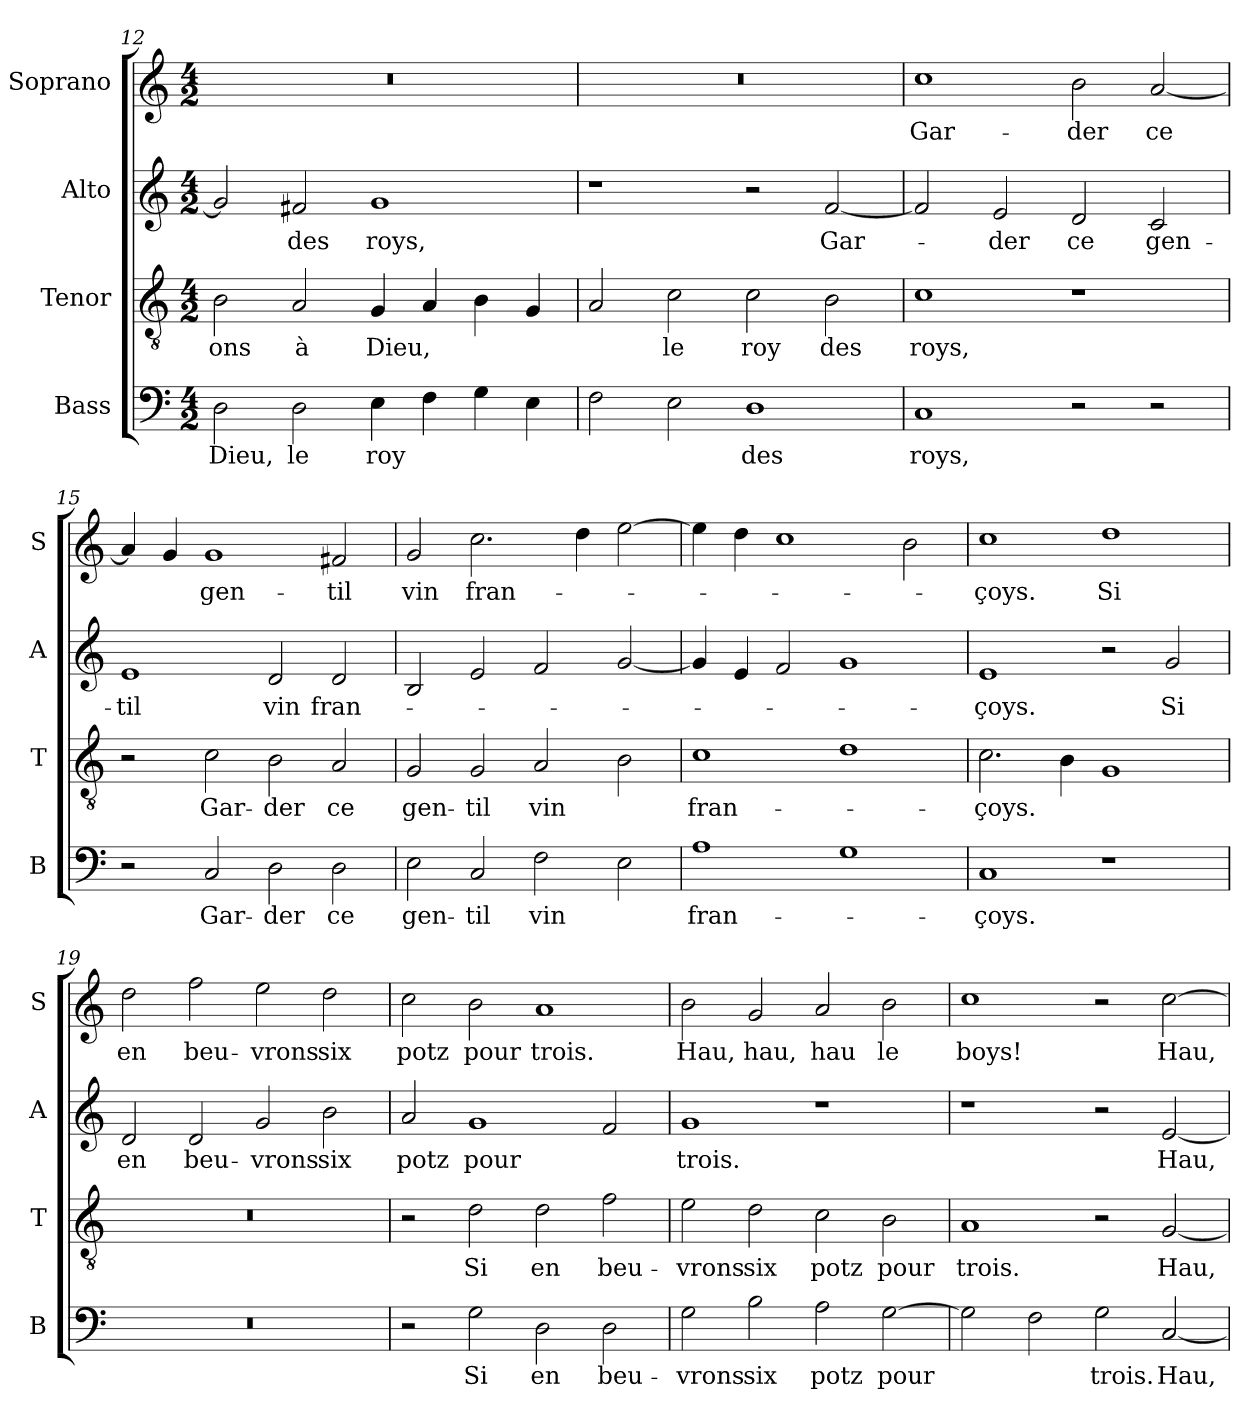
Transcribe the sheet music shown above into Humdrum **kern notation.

**kern	**text	**kern	**text	**kern	**text	**kern	**text
*part4	*part4	*part3	*part3	*part2	*part2	*part1	*part1
*staff4	*staff4	*staff3	*staff3	*staff2	*staff2	*staff1	*staff1
*I"Bass	*	*I"Tenor	*	*I"Alto	*	*I"Soprano	*
*I'B	*	*I'T	*	*I'A	*	*I'S	*
*clefF4	*	*clefGv2	*	*clefG2	*	*clefG2	*
*k[]	*	*k[]	*	*k[]	*	*k[]	*
*C:	*	*C:	*	*C:	*	*C:	*
*M4/2	*	*M4/2	*	*M4/2	*	*M4/2	*
=12	=12	=12	=12	=12	=12	=12	=12
!	!LO:LY:b	!	!LO:LY:b	!	!	!	!
2D\	Dieu,	2B\	-ons	2g/]	.	0r	.
!	!LO:LY:b	!	!LO:LY:b	!	!LO:LY:b	!	!
2D\	le	2A/	à	2f#X/	des	.	.
!	!LO:LY:b	!	!LO:LY:b	!	!LO:LY:b	!	!
4E\	roy	4G/	Dieu,	1g	roys,	.	.
4F\	.	4A/	.	.	.	.	.
4G\	.	4B\	.	.	.	.	.
4E\	.	4G/	.	.	.	.	.
=13	=13	=13	=13	=13	=13	=13	=13
2F\	.	2A/	.	1r	.	0r	.
!	!	!	!LO:LY:b	!	!	!	!
2E\	.	2c\	le	.	.	.	.
!	!LO:LY:b	!	!LO:LY:b	!	!	!	!
1D	des	2c\	roy	2r	.	.	.
!	!	!	!LO:LY:b	!	!LO:LY:b	!	!
.	.	2B\	des	[2f/	Gar-	.	.
!!LO:PB:g=z
=14	=14	=14	=14	=14	=14	=14	=14
!	!LO:LY:b	!	!LO:LY:b	!	!	!	!LO:LY:b
1C	roys,	1c	roys,	2f/]	.	1cc	Gar-
!	!	!	!	!	!LO:LY:b	!	!
.	.	.	.	2e/	-der	.	.
!	!	!	!	!	!LO:LY:b	!	!LO:LY:b
2r	.	1r	.	2d/	ce	2b\	-der
!	!	!	!	!	!LO:LY:b	!	!LO:LY:b
2r	.	.	.	2c/	gen-	[2a/	ce
=15	=15	=15	=15	=15	=15	=15	=15
!	!	!	!	!	!LO:LY:b	!	!
2r	.	2r	.	1e	-til	4a/]	.
.	.	.	.	.	.	4g/	.
!	!LO:LY:b	!	!LO:LY:b	!	!	!	!LO:LY:b
2C/	Gar-	2c\	Gar-	.	.	1g	gen-
!	!LO:LY:b	!	!LO:LY:b	!	!LO:LY:b	!	!
2D\	-der	2B\	-der	2d/	vin	.	.
!	!LO:LY:b	!	!LO:LY:b	!	!LO:LY:b	!	!LO:LY:b
2D\	ce	2A/	ce	2d/	fran-	2f#X/	-til
=16	=16	=16	=16	=16	=16	=16	=16
!	!LO:LY:b	!	!LO:LY:b	!	!	!	!LO:LY:b
2E\	gen-	2G/	gen-	2B/	.	2g/	vin
!	!LO:LY:b	!	!LO:LY:b	!	!	!	!LO:LY:b
2C/	-til	2G/	-til	2e/	.	2.cc\	fran-
!	!LO:LY:b	!	!LO:LY:b	!	!	!	!
2F\	vin	2A/	vin	2f/	.	.	.
.	.	.	.	.	.	4dd\	.
2E\	.	2B\	.	[2g/	.	[2ee\	.
=17	=17	=17	=17	=17	=17	=17	=17
!	!LO:LY:b	!	!LO:LY:b	!	!	!	!
1A	fran-	1c	fran-	4g/]	.	4ee\]	.
.	.	.	.	4e/	.	4dd\	.
.	.	.	.	2f/	.	1cc	.
1G	.	1d	.	1g	.	.	.
.	.	.	.	.	.	2b\	.
!!LO:LB:g=z
=18	=18	=18	=18	=18	=18	=18	=18
!	!LO:LY:b	!	!LO:LY:b	!	!LO:LY:b	!	!LO:LY:b
1C	-çoys.	2.c\	-çoys.	1e	-çoys.	1cc	-çoys.
.	.	4B\	.	.	.	.	.
!	!	!	!	!	!	!	!LO:LY:b
1r	.	1G	.	2r	.	1dd	Si
!	!	!	!	!	!LO:LY:b	!	!
.	.	.	.	2g/	Si	.	.
=19	=19	=19	=19	=19	=19	=19	=19
!	!	!	!	!	!LO:LY:b	!	!LO:LY:b
0r	.	0r	.	2d/	en	2dd\	en
!	!	!	!	!	!LO:LY:b	!	!LO:LY:b
.	.	.	.	2d/	beu-	2ff\	beu-
!	!	!	!	!	!LO:LY:b	!	!LO:LY:b
.	.	.	.	2g/	-vrons	2ee\	-vrons
!	!	!	!	!	!LO:LY:b	!	!LO:LY:b
.	.	.	.	2b\	six	2dd\	six
=20	=20	=20	=20	=20	=20	=20	=20
!	!	!	!	!	!LO:LY:b	!	!LO:LY:b
2r	.	2r	.	2a/	potz	2cc\	potz
!	!LO:LY:b	!	!LO:LY:b	!	!LO:LY:b	!	!LO:LY:b
2G\	Si	2d\	Si	1g	pour	2b\	pour
!	!LO:LY:b	!	!LO:LY:b	!	!	!	!LO:LY:b
2D\	en	2d\	en	.	.	1a	trois.
!	!LO:LY:b	!	!LO:LY:b	!	!	!	!
2D\	beu-	2f\	beu-	2f/	.	.	.
=21	=21	=21	=21	=21	=21	=21	=21
!	!LO:LY:b	!	!LO:LY:b	!	!LO:LY:b	!	!LO:LY:b
2G\	-vrons	2e\	-vrons	1g	trois.	2b\	Hau,
!	!LO:LY:b	!	!LO:LY:b	!	!	!	!LO:LY:b
2B\	six	2d\	six	.	.	2g/	hau,
!	!LO:LY:b	!	!LO:LY:b	!	!	!	!LO:LY:b
2A\	potz	2c\	potz	1r	.	2a/	hau
!	!LO:LY:b	!	!LO:LY:b	!	!	!	!LO:LY:b
[2G\	pour	2B\	pour	.	.	2b\	le
!!LO:LB:g=z
=22	=22	=22	=22	=22	=22	=22	=22
!	!	!	!LO:LY:b	!	!	!	!LO:LY:b
2G\]	.	1A	trois.	1r	.	1cc	boys!
2F\	.	.	.	.	.	.	.
!	!LO:LY:b	!	!	!	!	!	!
2G\	trois.	2rc	.	2r	.	2r	.
!	!LO:LY:b	!	!LO:LY:b	!	!LO:LY:b	!	!LO:LY:b
[2C/	Hau,	[2G/	Hau,	[2e/	Hau,	[2cc\	Hau,
=	=	=	=	=	=	=	=
*-	*-	*-	*-	*-	*-	*-	*-
